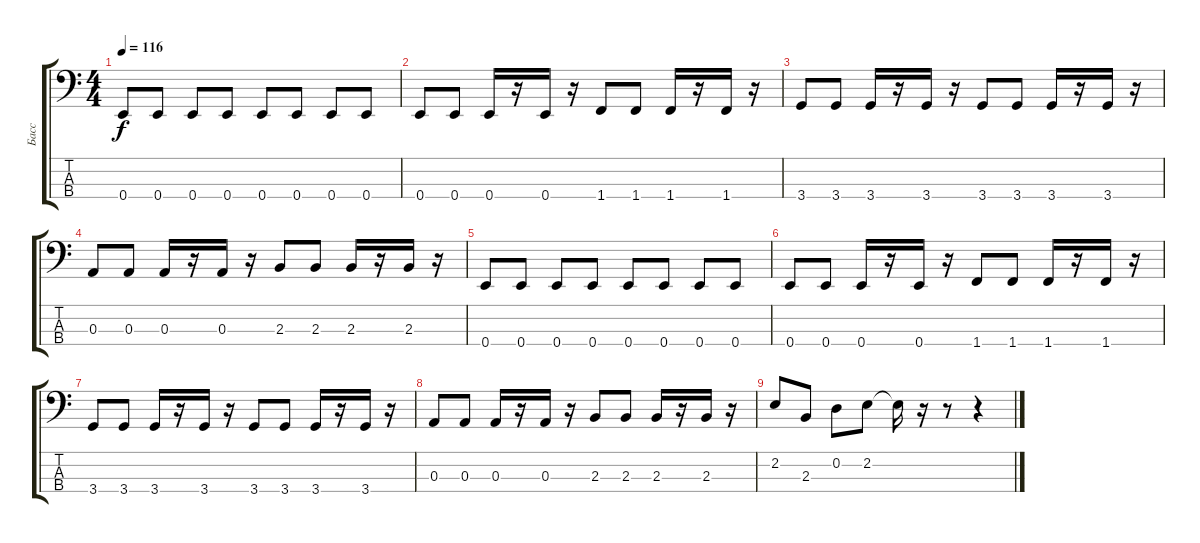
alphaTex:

\track ("Басс" "Басс") {instrument electricbasspick}
\staff {score tabs}
\tuning (G2 D2 A1 E1) {hide}
\ts (4 4)
\tempo 116
\clef f4
\ks c
0.4.8{dy f} 0.4.8 0.4.8 0.4.8 0.4.8 0.4.8 0.4.8 0.4.8 |
0.4.8 0.4.8 0.4.16 r.16 0.4.16 r.16 1.4.8 1.4.8 1.4.16 r.16 1.4.16 r.16 |
3.4.8 3.4.8 3.4.16 r.16 3.4.16 r.16 3.4.8 3.4.8 3.4.16 r.16 3.4.16 r.16 |
0.3.8 0.3.8 0.3.16 r.16 0.3.16 r.16 2.3.8 2.3.8 2.3.16 r.16 2.3.16 r.16 |
0.4.8 0.4.8 0.4.8 0.4.8 0.4.8 0.4.8 0.4.8 0.4.8 |
0.4.8 0.4.8 0.4.16 r.16 0.4.16 r.16 1.4.8 1.4.8 1.4.16 r.16 1.4.16 r.16 |
3.4.8 3.4.8 3.4.16 r.16 3.4.16 r.16 3.4.8 3.4.8 3.4.16 r.16 3.4.16 r.16 |
0.3.8 0.3.8 0.3.16 r.16 0.3.16 r.16 2.3.8 2.3.8 2.3.16 r.16 2.3.16 r.16 |
2.2.8 2.3.8 0.2.8 2.2.8 2.2{t}.16 r.16 r.8 r.4
